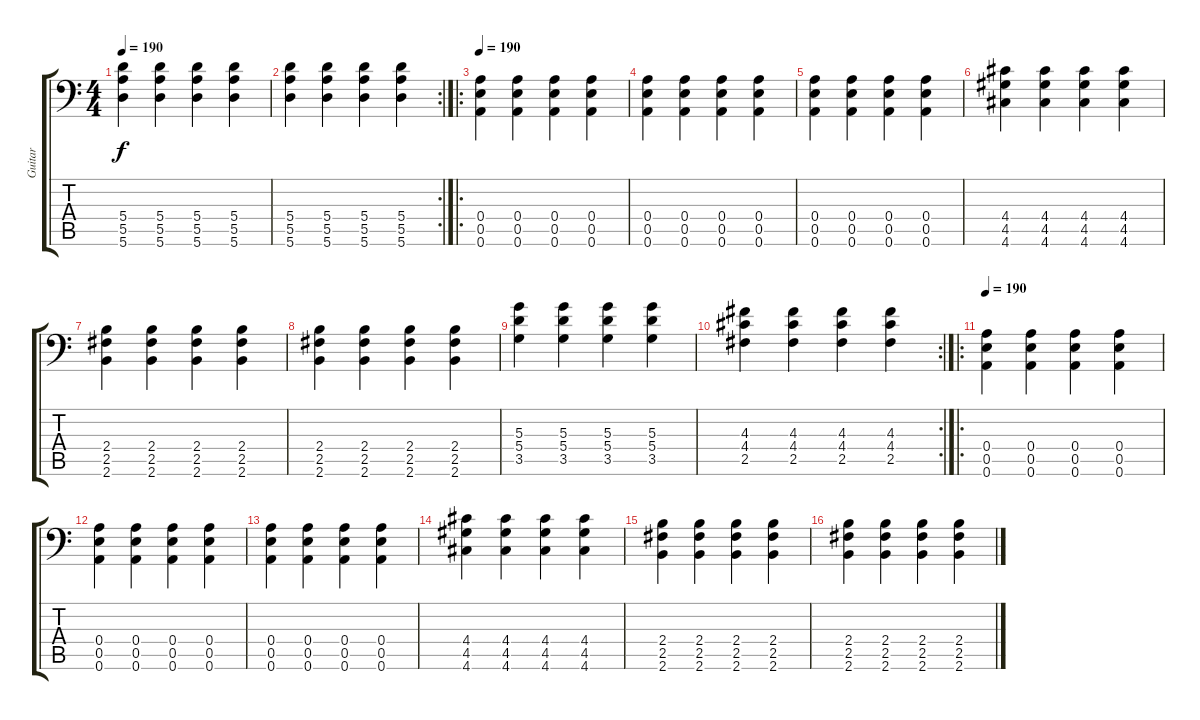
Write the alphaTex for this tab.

\track ("Guitar" "Guitar") {instrument distortionguitar}
\staff {score tabs}
\tuning (B3 Gb3 D3 A2 E2 A1) {hide}
\ts (4 4)
\tempo 190
\clef f4
\ks c
(5.4 5.5 5.6).4{dy f} (5.4 5.5 5.6).4 (5.4 5.5 5.6).4 (5.4 5.5 5.6).4 |
\rc 2
(5.4 5.5 5.6).4 (5.4 5.5 5.6).4 (5.4 5.5 5.6).4 (5.4 5.5 5.6).4 |
\ro
\tempo 190
(0.4 0.5 0.6).4 (0.4 0.5 0.6).4 (0.4 0.5 0.6).4 (0.4 0.5 0.6).4 |
(0.4 0.5 0.6).4 (0.4 0.5 0.6).4 (0.4 0.5 0.6).4 (0.4 0.5 0.6).4 |
(0.4 0.5 0.6).4 (0.4 0.5 0.6).4 (0.4 0.5 0.6).4 (0.4 0.5 0.6).4 |
(4.4 4.5 4.6).4 (4.4 4.5 4.6).4 (4.4 4.5 4.6).4 (4.4 4.5 4.6).4 |
(2.4 2.5 2.6).4 (2.4 2.5 2.6).4 (2.4 2.5 2.6).4 (2.4 2.5 2.6).4 |
(2.4 2.5 2.6).4 (2.4 2.5 2.6).4 (2.4 2.5 2.6).4 (2.4 2.5 2.6).4 |
(5.3 5.4 3.5).4 (5.3 5.4 3.5).4 (5.3 5.4 3.5).4 (5.3 5.4 3.5).4 |
\rc 2
(4.3 4.4 2.5).4 (4.3 4.4 2.5).4 (4.3 4.4 2.5).4 (4.3 4.4 2.5).4 |
\ro
\tempo 190
(0.4 0.5 0.6).4 (0.4 0.5 0.6).4 (0.4 0.5 0.6).4 (0.4 0.5 0.6).4 |
(0.4 0.5 0.6).4 (0.4 0.5 0.6).4 (0.4 0.5 0.6).4 (0.4 0.5 0.6).4 |
(0.4 0.5 0.6).4 (0.4 0.5 0.6).4 (0.4 0.5 0.6).4 (0.4 0.5 0.6).4 |
(4.4 4.5 4.6).4 (4.4 4.5 4.6).4 (4.4 4.5 4.6).4 (4.4 4.5 4.6).4 |
(2.4 2.5 2.6).4 (2.4 2.5 2.6).4 (2.4 2.5 2.6).4 (2.4 2.5 2.6).4 |
(2.4 2.5 2.6).4 (2.4 2.5 2.6).4 (2.4 2.5 2.6).4 (2.4 2.5 2.6).4
